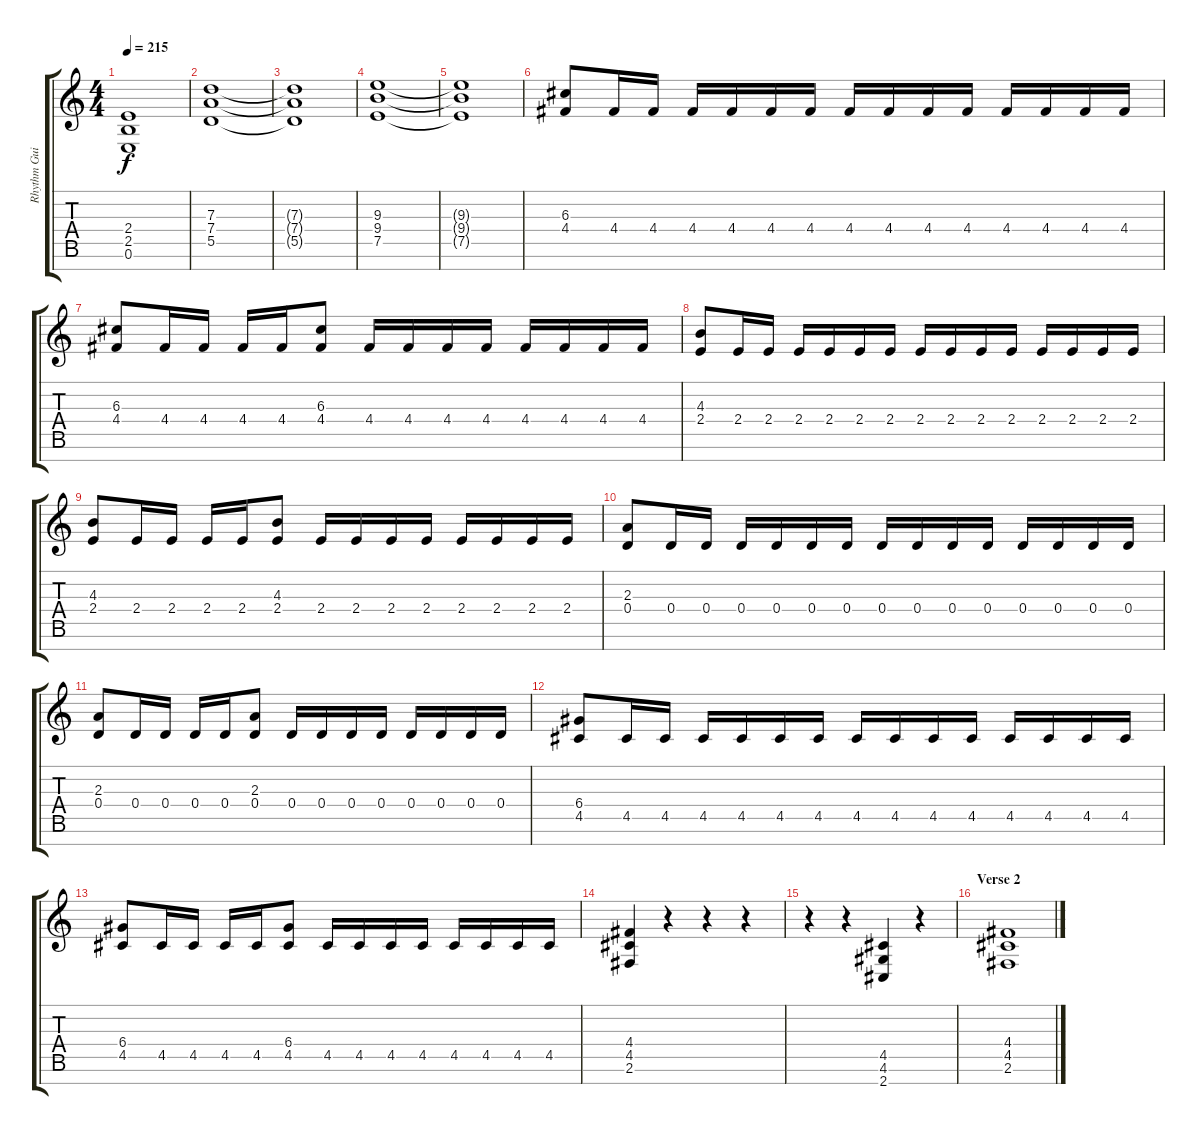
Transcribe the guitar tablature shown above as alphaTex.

\track ("Rhythm Guitar 2" "Rhythm Gui") {instrument overdrivenguitar}
\staff {score tabs}
\tuning (E4 B3 G3 D3 A2 E2 B1) {hide}
\ts (4 4)
\tempo 215
\clef g2
\ks c
(2.4{t} 2.5{t} 0.6{t}).1{dy f} |
(7.3 7.4 5.5).1 |
(7.3{t} 7.4{t} 5.5{t}).1 |
(9.3 9.4 7.5).1 |
(9.3{t} 9.4{t} 7.5{t}).1 |
(6.3 4.4).8 4.4.16 4.4.16 4.4.16 4.4.16 4.4.16 4.4.16 4.4.16 4.4.16 4.4.16 4.4.16 4.4.16 4.4.16 4.4.16 4.4.16 |
(6.3 4.4).8 4.4.16 4.4.16 4.4.16 4.4.16 (6.3 4.4).8 4.4.16 4.4.16 4.4.16 4.4.16 4.4.16 4.4.16 4.4.16 4.4.16 |
(4.3 2.4).8 2.4.16 2.4.16 2.4.16 2.4.16 2.4.16 2.4.16 2.4.16 2.4.16 2.4.16 2.4.16 2.4.16 2.4.16 2.4.16 2.4.16 |
(4.3 2.4).8 2.4.16 2.4.16 2.4.16 2.4.16 (4.3 2.4).8 2.4.16 2.4.16 2.4.16 2.4.16 2.4.16 2.4.16 2.4.16 2.4.16 |
(2.3 0.4).8 0.4.16 0.4.16 0.4.16 0.4.16 0.4.16 0.4.16 0.4.16 0.4.16 0.4.16 0.4.16 0.4.16 0.4.16 0.4.16 0.4.16 |
(2.3 0.4).8 0.4.16 0.4.16 0.4.16 0.4.16 (2.3 0.4).8 0.4.16 0.4.16 0.4.16 0.4.16 0.4.16 0.4.16 0.4.16 0.4.16 |
(6.4 4.5).8 4.5.16 4.5.16 4.5.16 4.5.16 4.5.16 4.5.16 4.5.16 4.5.16 4.5.16 4.5.16 4.5.16 4.5.16 4.5.16 4.5.16 |
(6.4 4.5).8 4.5.16 4.5.16 4.5.16 4.5.16 (6.4 4.5).8 4.5.16 4.5.16 4.5.16 4.5.16 4.5.16 4.5.16 4.5.16 4.5.16 |
(4.4 4.5 2.6).4 r.4 r.4 r.4 |
r.4 r.4 (4.5 4.6 2.7).4 r.4 |
\section ("" "Verse 2")
(4.4 4.5 2.6).1
